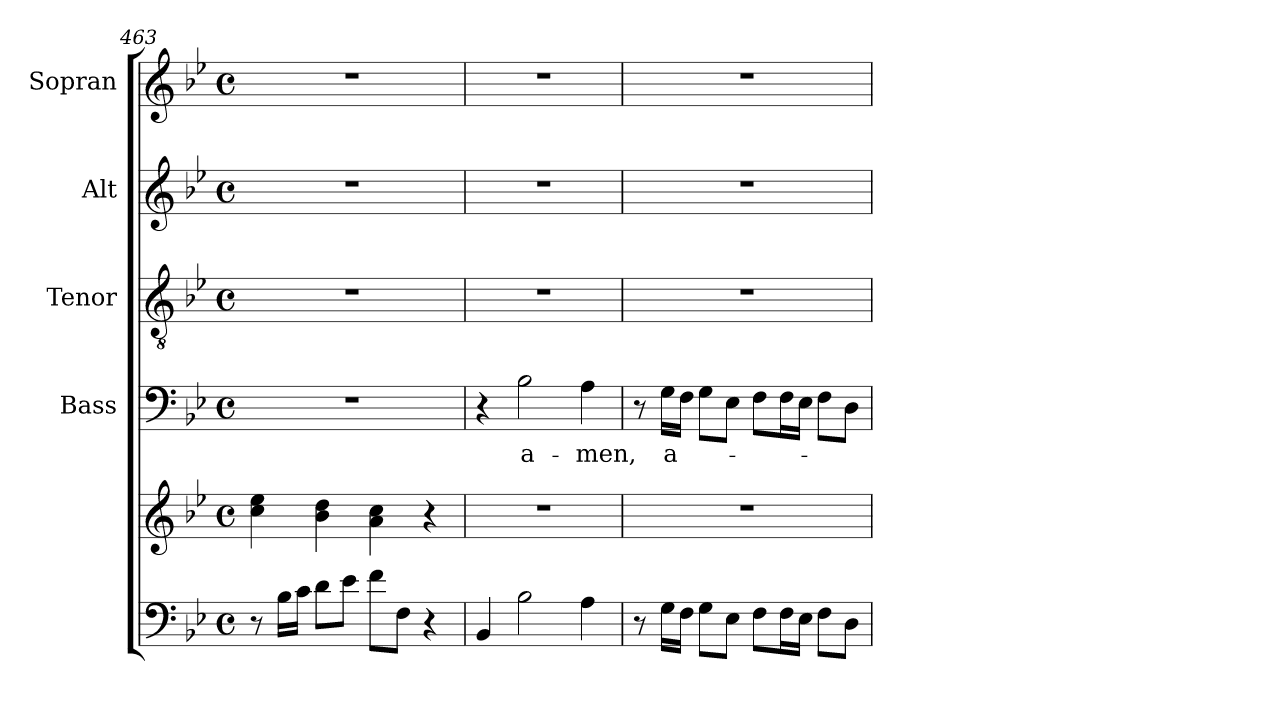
**kern	**kern	**kern	**text	**kern	**kern	**kern
*part5	*part5	*part4	*part4	*part3	*part2	*part1
*staff6	*staff5	*staff4	*staff4	*staff3	*staff2	*staff1
*	*	*I"Bass	*	*I"Tenor	*I"Alt	*I"Sopran
*	*	*I'B.	*	*I'T.	*I'A.	*I'S.
*clefF4	*clefG2	*clefF4	*	*clefGv2	*clefG2	*clefG2
*k[b-e-]	*k[b-e-]	*k[b-e-]	*	*k[b-e-]	*k[b-e-]	*k[b-e-]
*B-:	*B-:	*B-:	*	*B-:	*B-:	*B-:
*M4/4	*M4/4	*M4/4	*	*M4/4	*M4/4	*M4/4
*met(c)	*met(c)	*met(c)	*	*met(c)	*met(c)	*met(c)
=463	=463	=463	=463	=463	=463	=463
8r	4cc\ 4ee-\	1r	.	1r	1r	1r
16B-\LL	.	.	.	.	.	.
16c\JJ	.	.	.	.	.	.
8d\L	4b-\ 4dd\	.	.	.	.	.
8e-\J	.	.	.	.	.	.
8f\L	4a\ 4cc\	.	.	.	.	.
8F\J	.	.	.	.	.	.
4r	4r	.	.	.	.	.
=464	=464	=464	=464	=464	=464	=464
4BB-/	1r	4r	.	1r	1r	1r
!	!	!	!LO:LY:b	!	!	!
2B-\	.	2B-\	a-	.	.	.
!	!	!	!LO:LY:b	!	!	!
4A\	.	4A\	-men,	.	.	.
=465	=465	=465	=465	=465	=465	=465
8r	1r	8r	.	1r	1r	1r
!	!	!	!LO:LY:b	!	!	!
16G\LL	.	16G\LL	a-	.	.	.
16F\JJ	.	16F\JJ	.	.	.	.
8G\L	.	8G\L	.	.	.	.
8E-\J	.	8E-\J	.	.	.	.
8F\L	.	8F\L	.	.	.	.
16F\L	.	16F\L	.	.	.	.
16E-\JJ	.	16E-\JJ	.	.	.	.
8F\L	.	8F\L	.	.	.	.
8D\J	.	8D\J	.	.	.	.
=	=	=	=	=	=	=
*-	*-	*-	*-	*-	*-	*-
